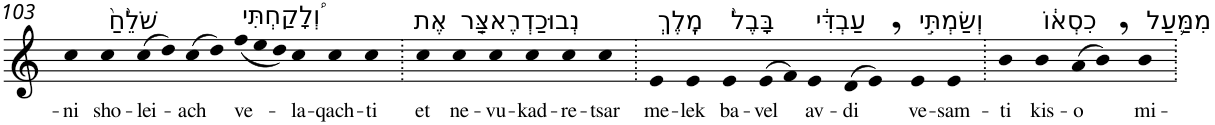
**kern	**text
*part1	*part1
*staff1	*staff1
*I"Piano	*
*I'Pno	*
!!LO:PB:g=z
*clefG2	*
*k[]	*
=103	=103
!	!LO:LY:b
4cc	-ni
!LO:TX:a:t=שֹׁלֵ֙חַ֙	!
!	!LO:LY:b
4cc	sho-
!	!LO:LY:b
(>8cc	-lei-
8dd)	.
!	!LO:LY:b
(>8cc	-ach
8dd)	.
*Xtuplet	*
!LO:TX:a:t=וְ֠לָקַחְתִּי	!
!	!LO:LY:b
(<12ff	ve-
12ee	.
12dd)	.
!	!LO:LY:b
4cc	-la-
!	!LO:LY:b
4cc	-qach-
!	!LO:LY:b
4cc	-ti
=104.	=104.
!LO:TX:a:t=אֶת	!
!	!LO:LY:b
4cc	et
!LO:TX:a:t=נְבוּכַדְרֶאצַּ֤ר	!
!	!LO:LY:b
4cc	ne-
!	!LO:LY:b
4cc	-vu-
!	!LO:LY:b
4cc	-kad-
!	!LO:LY:b
4cc	-re-
!	!LO:LY:b
4cc	-tsar
=105.	=105.
!LO:TX:a:t=מֶֽלֶךְ	!
!	!LO:LY:b
4e	me-
!	!LO:LY:b
4e	-lek
!LO:TX:a:t=בָּבֶל֙	!
!	!LO:LY:b
4e	ba-
!	!LO:LY:b
(>8e	-vel
8f)	.
!LO:TX:a:t=עַבְדִּ֔י	!
!	!LO:LY:b
4e	av-
!	!LO:LY:b
(>8d	-di
8e,)	.
!LO:TX:a:t=וְשַׂמְתִּ֣י	!
!	!LO:LY:b
4e	ve-
!	!LO:LY:b
4e	-sam-
=106.	=106.
!	!LO:LY:b
4b	-ti
!LO:TX:a:t=כִסְא֔וֹ	!
!	!LO:LY:b
4b	kis-
!	!LO:LY:b
(>8a	-o
8b,)	.
!LO:TX:a:t=מִמַּ֛עַל	!
!	!LO:LY:b
4b	mi-
=.	=.
*-	*-
